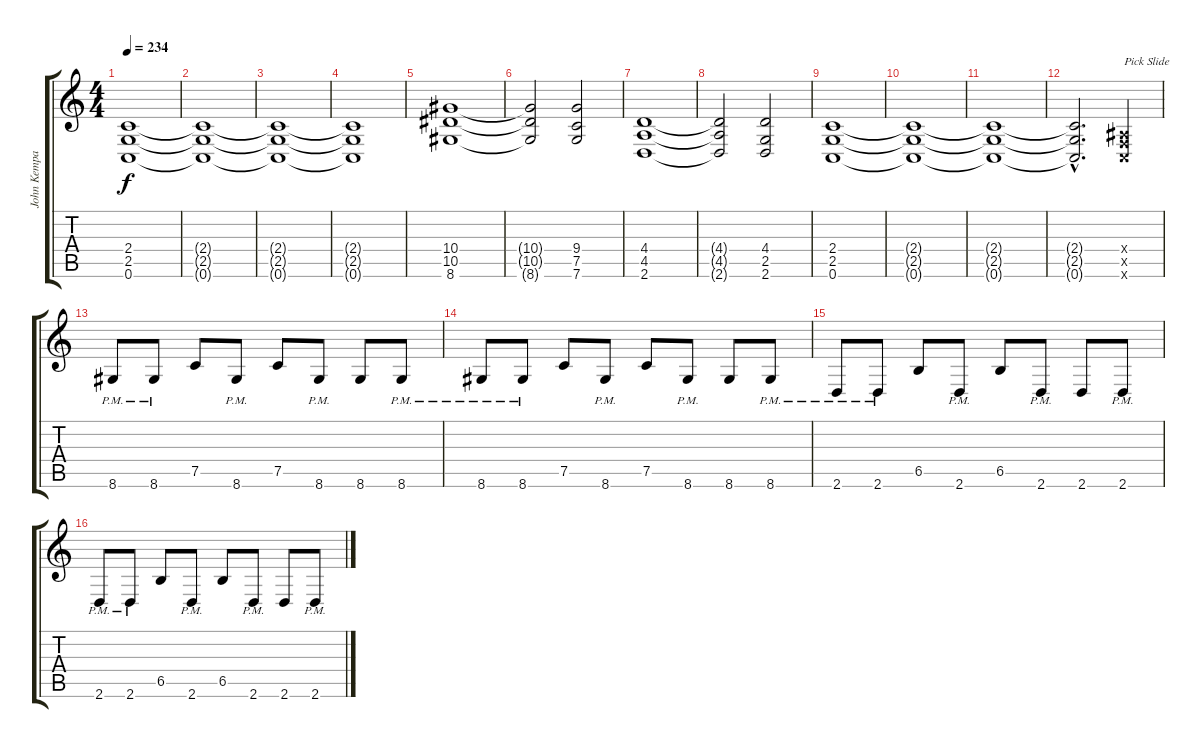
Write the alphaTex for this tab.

\track ("John Kempainen (Rhythm Guitar)" "John Kempa") {instrument distortionguitar}
\staff {score tabs}
\tuning (C4 G3 Eb3 Bb2 F2 C2) {hide}
\ts (4 4)
\tempo 234
\clef g2
\ks c
(2.4 2.5 0.6).1{dy f} |
(2.4{t} 2.5{t} 0.6{t}).1 |
(2.4{t} 2.5{t} 0.6{t}).1 |
(2.4{t} 2.5{t} 0.6{t}).1 |
(10.4 10.5 8.6).1 |
(10.4{t} 10.5{t} 8.6{t}).2 (9.4 7.5 7.6).2 |
(4.4 4.5 2.6).1 |
(4.4{t} 4.5{t} 2.6{t}).2 (4.4 2.5 2.6).2 |
(2.4 2.5 0.6).1 |
(2.4{t} 2.5{t} 0.6{t}).1 |
(2.4{t} 2.5{t} 0.6{t}).1 |
(2.4{hac t} 2.5{hac t} 0.6{hac t}).2{d} (0.4{x} 0.5{x} 0.6{x}).4{txt "Pick Slide"} |
8.6{pm}.8 8.6{pm}.8 7.5.8 8.6{pm}.8 7.5.8 8.6{pm}.8 8.6.8 8.6{pm}.8 |
8.6{pm}.8 8.6{pm}.8 7.5.8 8.6{pm}.8 7.5.8 8.6{pm}.8 8.6.8 8.6{pm}.8 |
2.6{pm}.8 2.6{pm}.8 6.5.8 2.6{pm}.8 6.5.8 2.6{pm}.8 2.6.8 2.6{pm}.8 |
2.6{pm}.8 2.6{pm}.8 6.5.8 2.6{pm}.8 6.5.8 2.6{pm}.8 2.6.8 2.6{pm}.8
